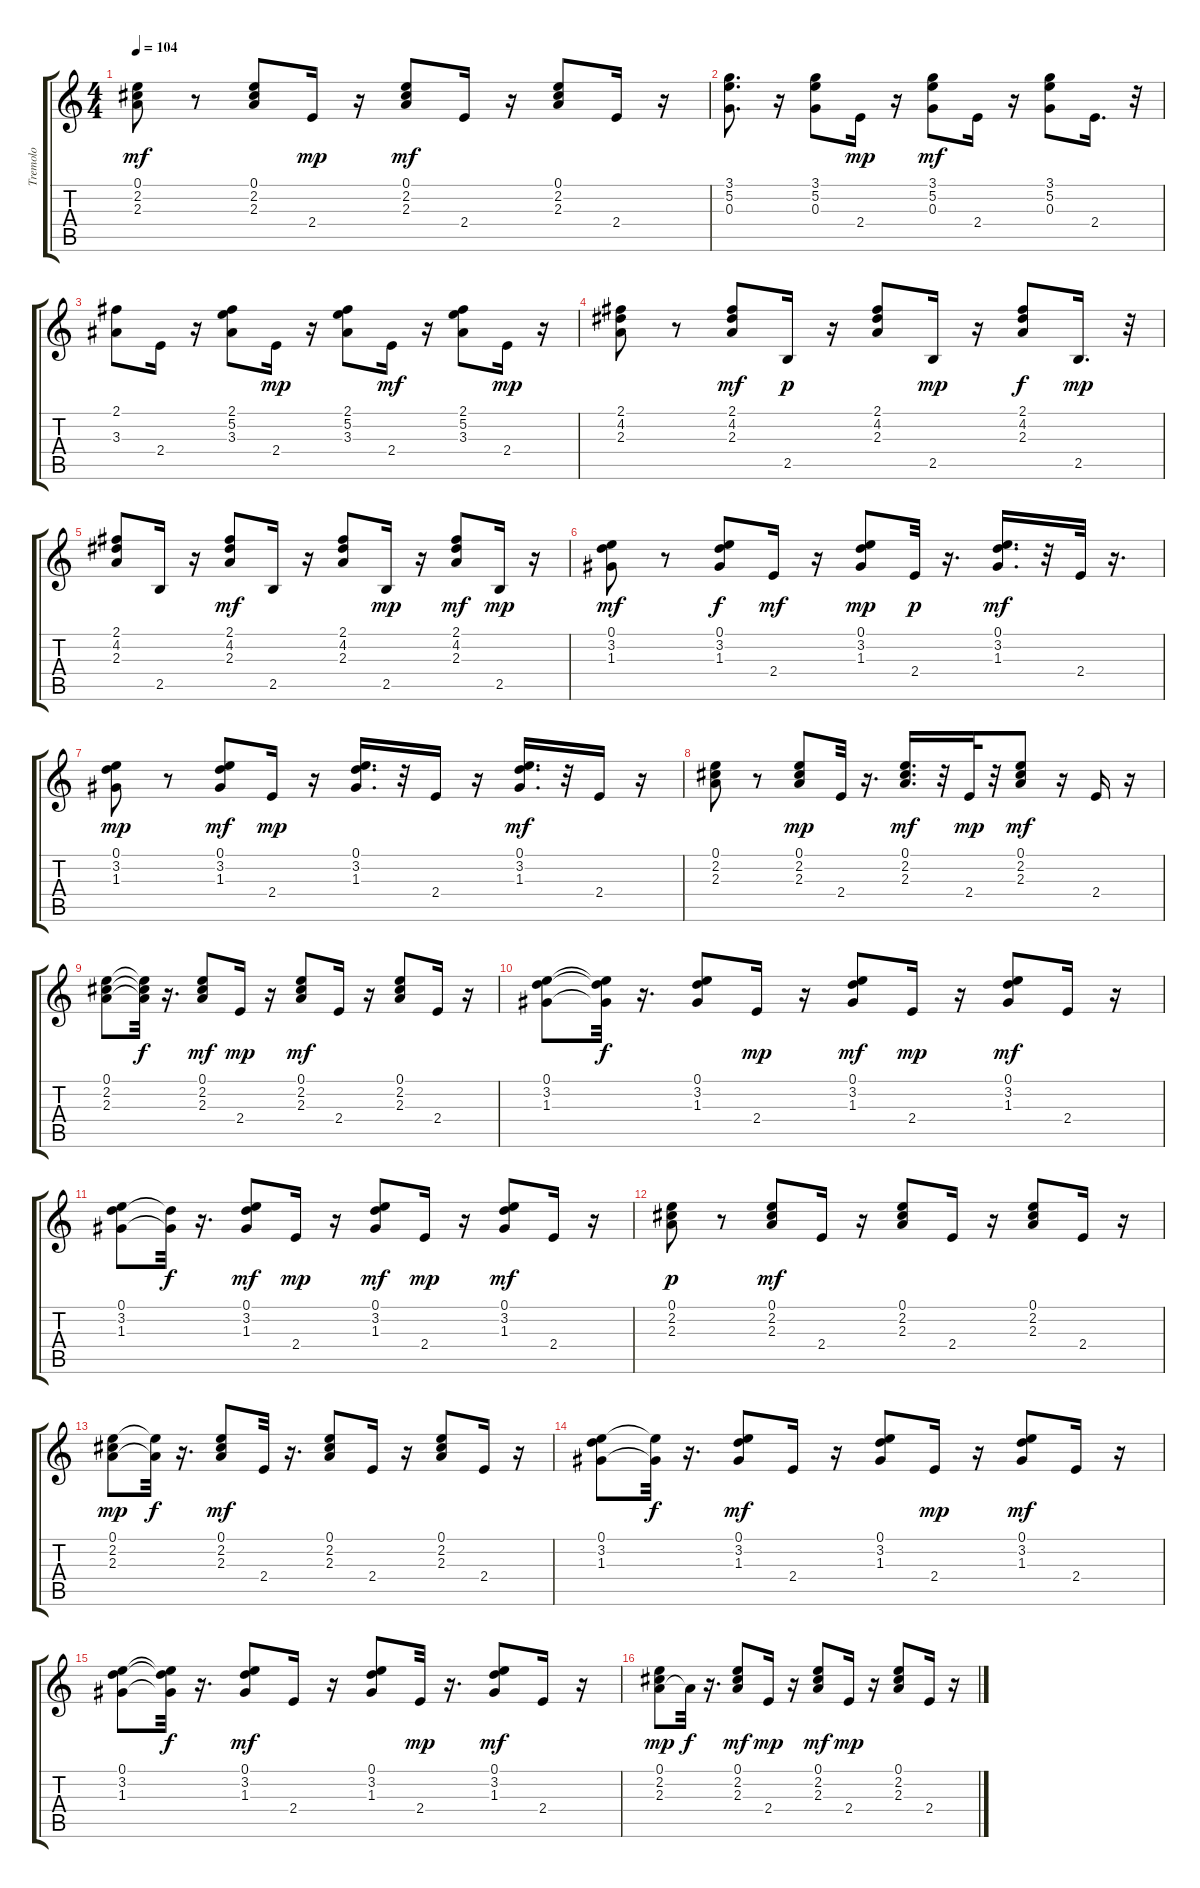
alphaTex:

\track ("Tremolo" "Tremolo") {instrument acousticguitarsteel}
\staff {score tabs}
\tuning (E4 B3 G3 D3 A2 E2) {hide}
\ts (4 4)
\tempo 104
\clef g2
\ks c
(0.1 2.2 2.3).8{dy mf} r.8 (0.1 2.2 2.3).8 2.4.16{dy mp} r.16 (0.1 2.2 2.3).8{dy mf} 2.4.16 r.16 (0.1 2.2 2.3).8 2.4.16 r.16 |
(3.1 5.2 0.3).8{d} r.16 (3.1 5.2 0.3).8 2.4.16{dy mp} r.16 (3.1 5.2 0.3).8{dy mf} 2.4.16 r.16 (3.1 5.2 0.3).8 2.4.16{d} r.32 |
(2.1 3.3).8 2.4.16 r.16 (2.1 5.2 3.3).8 2.4.16{dy mp} r.16 (2.1 5.2 3.3).8 2.4.16{dy mf} r.16 (2.1 5.2 3.3).8 2.4.16{dy mp} r.16 |
(2.1 4.2 2.3).8 r.8 (2.1 4.2 2.3).8{dy mf} 2.5.16{dy p} r.16 (2.1 4.2 2.3).8 2.5.16{dy mp} r.16 (2.1 4.2 2.3).8{dy f} 2.5.16{d dy mp} r.32 |
(2.1 4.2 2.3).8 2.5.16 r.16 (2.1 4.2 2.3).8{dy mf} 2.5.16 r.16 (2.1 4.2 2.3).8 2.5.16{dy mp} r.16 (2.1 4.2 2.3).8{dy mf} 2.5.16{dy mp} r.16 |
(0.1 3.2 1.3).8{dy mf} r.8 (0.1 3.2 1.3).8{dy f} 2.4.16{dy mf} r.16 (0.1 3.2 1.3).8{dy mp} 2.4.32{dy p} r.16{d} (0.1 3.2 1.3).16{d dy mf} r.32 2.4.32 r.16{d} |
(0.1 3.2 1.3).8{dy mp} r.8 (0.1 3.2 1.3).8{dy mf} 2.4.16{dy mp} r.16 (0.1 3.2 1.3).16{d} r.32 2.4.16 r.16 (0.1 3.2 1.3).16{d dy mf} r.32 2.4.16 r.16 |
(0.1 2.2 2.3).8 r.8 (0.1 2.2 2.3).8{dy mp} 2.4.32 r.16{d} (0.1 2.2 2.3).16{d dy mf} r.32 2.4.32{dy mp} r.32 (0.1 2.2 2.3).8{dy mf} r.16 2.4.16 r.16 |
(0.1 2.2 2.3).8 (0.1{t} 2.2{t} 2.3{t}).32{dy f} r.16{d} (0.1 2.2 2.3).8{dy mf} 2.4.16{dy mp} r.16 (0.1 2.2 2.3).8{dy mf} 2.4.16 r.16 (0.1 2.2 2.3).8 2.4.16 r.16 |
(0.1 3.2 1.3).8 (0.1{t} 3.2{t} 1.3{t}).32{dy f} r.16{d} (0.1 3.2 1.3).8 2.4.16{dy mp} r.16 (0.1 3.2 1.3).8{dy mf} 2.4.16{dy mp} r.16 (0.1 3.2 1.3).8{dy mf} 2.4.16 r.16 |
(0.1 3.2 1.3).8 (3.2{t} 1.3{t}).32{dy f} r.16{d} (0.1 3.2 1.3).8{dy mf} 2.4.16{dy mp} r.16 (0.1 3.2 1.3).8{dy mf} 2.4.16{dy mp} r.16 (0.1 3.2 1.3).8{dy mf} 2.4.16 r.16 |
(0.1 2.2 2.3).8{dy p} r.8 (0.1 2.2 2.3).8{dy mf} 2.4.16 r.16 (0.1 2.2 2.3).8 2.4.16 r.16 (0.1 2.2 2.3).8 2.4.16 r.16 |
(0.1 2.2 2.3).8{dy mp} (0.1{t} 2.3{t}).32{dy f} r.16{d} (0.1 2.2 2.3).8{dy mf} 2.4.32 r.16{d} (0.1 2.2 2.3).8 2.4.16 r.16 (0.1 2.2 2.3).8 2.4.16 r.16 |
(0.1 3.2 1.3).8 (0.1{t} 1.3{t}).32{dy f} r.16{d} (0.1 3.2 1.3).8{dy mf} 2.4.16 r.16 (0.1 3.2 1.3).8 2.4.16{dy mp} r.16 (0.1 3.2 1.3).8{dy mf} 2.4.16 r.16 |
(0.1 3.2 1.3).8 (0.1{t} 3.2{t} 1.3{t}).32{dy f} r.16{d} (0.1 3.2 1.3).8{dy mf} 2.4.16 r.16 (0.1 3.2 1.3).8 2.4.32{dy mp} r.16{d} (0.1 3.2 1.3).8{dy mf} 2.4.16 r.16 |
(0.1 2.2 2.3).8{dy mp} 2.3{t}.32{dy f} r.16{d} (0.1 2.2 2.3).8{dy mf} 2.4.16{dy mp} r.16 (0.1 2.2 2.3).8{dy mf} 2.4.16{dy mp} r.16 (0.1 2.2 2.3).8 2.4.16 r.16
